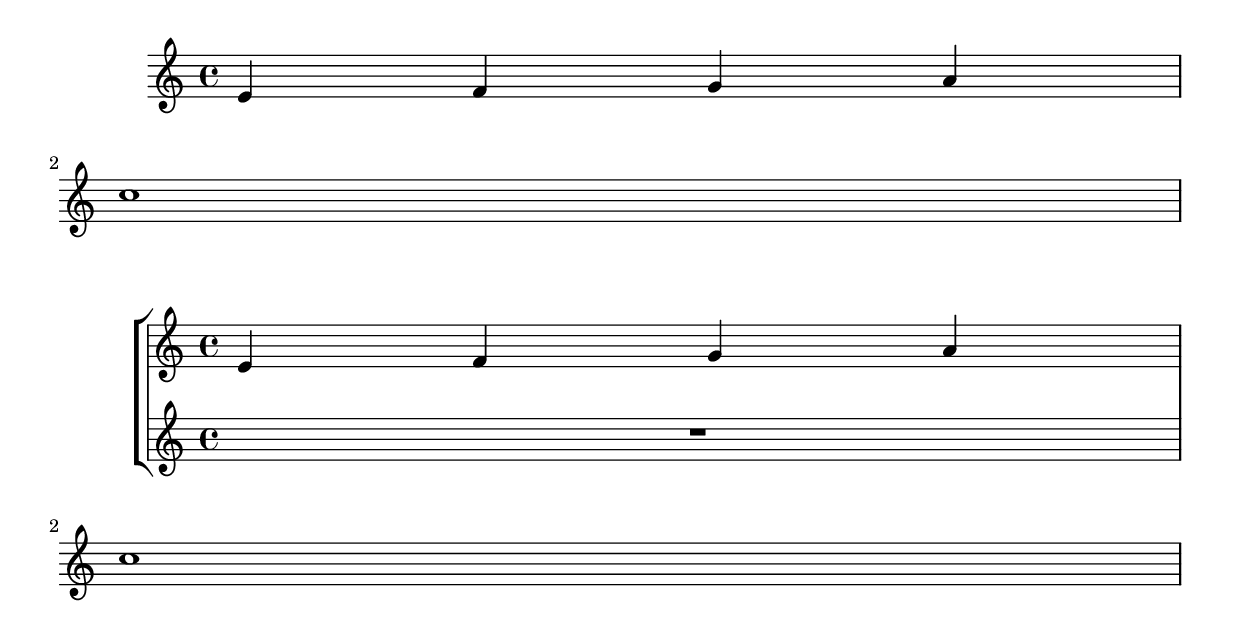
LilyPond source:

%% DO NOT EDIT this file manually; it is automatically
%% generated from LSR http://lsr.dsi.unimi.it
%% Make any changes in LSR itself, or in Documentation/snippets/new/ ,
%% and then run scripts/auxiliar/makelsr.py
%%
%% This file is in the public domain.
\version "2.14.0"

\header {
  lsrtags = "staff-notation, tweaks-and-overrides, breaks"

%% Translation of GIT committish: 615cbf212fdaf0b220b3330da417d0c3602494f2
  texidoces = "
El primer pentagrama vacío también se puede suprimir de la
partitura estableciendo la propiedad @code{remove-first} de
@code{VerticalAxisGroup}.  Esto se puede hacer globalmente dentro
del bloque @code{\\layout}, o localmente dentro del pentagrama
concreto que se quiere suprimir.  En este último caso, tenemos que
especificar el contexto (@code{Staff} se aplica sólo al pentagrama
actual) delante de la propiedad.

El pentagrama inferior del segundo grupo no se elimina, porque el
ajuste sólo se aplica al pentagrama concreto dentro del que se
escribe.

"
  doctitlees = "Quitar la primera línea vacía"


%% Translation of GIT committish: 0a868be38a775ecb1ef935b079000cebbc64de40
  texidocde = "
Ein leeres Notensystem kann auch aus der ersten Zeile einer Partitur
entfernt werden, indem die Eigenschaft @code{remove-first} der
@code{VerticalAxisGroup}-Eigenschaft eingesetzt wird.  Das kann
man global in einer @code{\\layout}-Umgebung oder lokal in dem
bestimmten Notensystem machen, das entfernt werden soll.  In letzterem
Fall muss man den Kontext angeben.

Das untere Notensystem der zweiten Systemgruppe wird nicht entfernt,
weil in die Einstellungen in dem Schnipsel nur für das eine Notensystem
gültig sind.

"
  doctitlede = "Die erste leere Notenzeile auch entfernen"

%% Translation of GIT committish: 4ab2514496ac3d88a9f3121a76f890c97cedcf4e
  texidocfr = "
Par défaut, le premier système comportera absolument toutes les portées.
Si vous voulez masquer les portées vides y compris pour le premier
système, vous devrez activer la propriété @code{remove-first} du
@code{VerticalAxisGroup}.  Mentionnée dans un bloc @code{\\layout},
cette commande agira de manière globale.  Pour qu'elle ne soit effective
que pour une portée individuelle, vous devrez également spécifier le
contexte (@code{Staff} pour qu'il ne concerne que la portée en cours) en
préfixe de la propriété.

La première ligne inférieure du deuxième @code{StaffGroup} est bien
présente, pour la simple raison que le réglage en question ne s'applique
qu'à la portée dans laquelle il a été inscrit.

"
  doctitlefr = "Masquage de la première ligne si elle est vide"


  texidoc = "
The first empty staff can also be removed from the score by setting the
@code{VerticalAxisGroup} property @code{remove-first}. This can be done
globally inside the @code{\\layout} block, or locally inside the
specific staff that should be removed.  In the latter case, you have to
specify the context (@code{Staff} applies only to the current staff) in
front of the property.

The lower staff of the second staff group is not removed, because the
setting applies only to the specific staff inside of which it is
written.

"
  doctitle = "Removing the first empty line"
} % begin verbatim

\layout {
  \context {
    \Staff \RemoveEmptyStaves
    % To use the setting globally, uncomment the following line:
    % \override VerticalAxisGroup #'remove-first = ##t
  }
}
\new StaffGroup <<
  \new Staff \relative c' {
    e4 f g a \break
    c1
  }
  \new Staff {
    % To use the setting globally, comment this line,
    % uncomment the line in the \layout block above
    \override Staff.VerticalAxisGroup #'remove-first = ##t
    R1 \break
    R
  }
>>
\new StaffGroup <<
  \new Staff \relative c' {
    e4 f g a \break
    c1
  }
  \new Staff {
    R1 \break
    R
  }
>>

